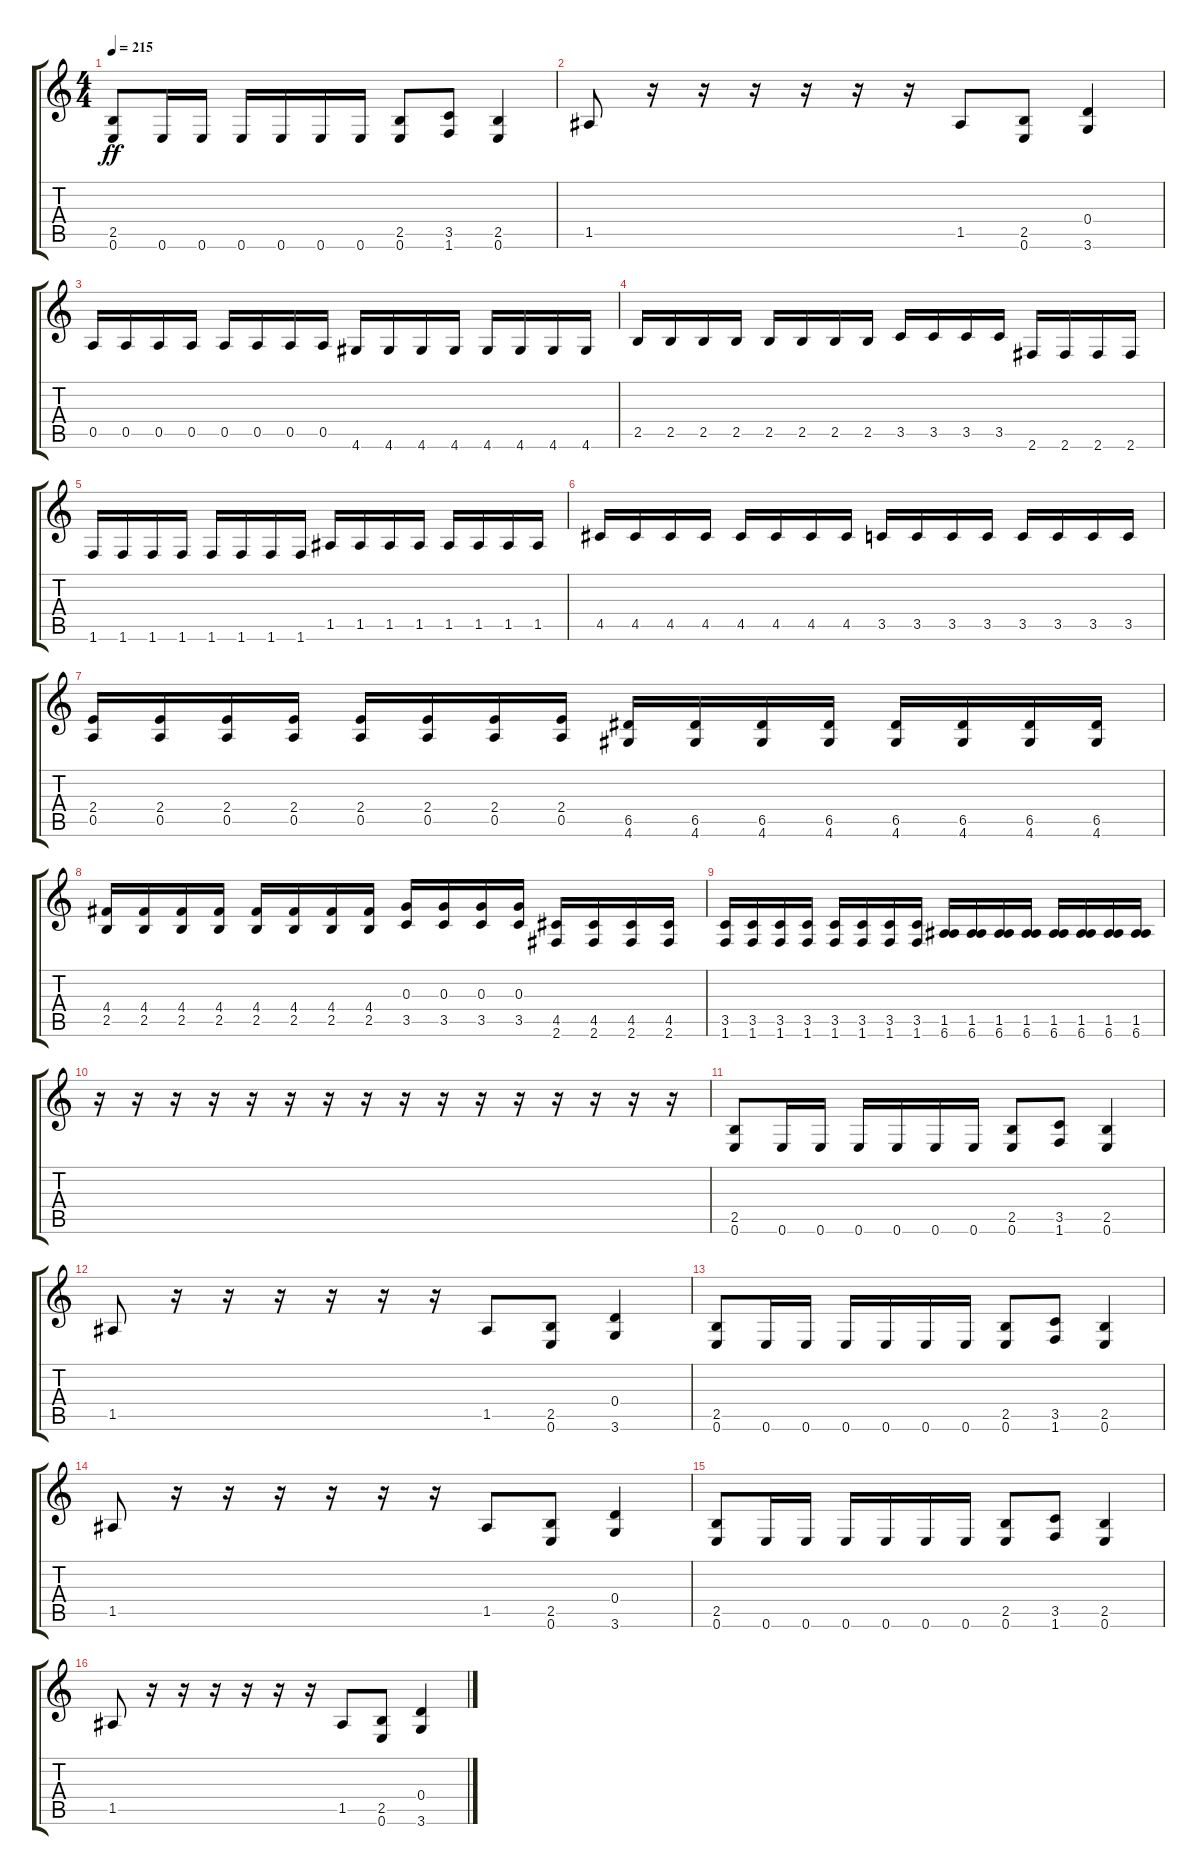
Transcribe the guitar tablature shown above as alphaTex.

\track "" {instrument distortionguitar}
\staff {score tabs}
\tuning (E4 B3 G3 D3 A2 E2) {hide}
\ts (4 4)
\tempo 215
\clef g2
\ks c
(2.5 0.6).8{dy ff} 0.6.16 0.6.16 0.6.16 0.6.16 0.6.16 0.6.16 (2.5 0.6).8 (3.5 1.6).8 (2.5 0.6).4 |
1.5.8 r.16 r.16 r.16 r.16 r.16 r.16 1.5.8 (2.5 0.6).8 (0.4 3.6).4 |
0.5.16 0.5.16 0.5.16 0.5.16 0.5.16 0.5.16 0.5.16 0.5.16 4.6.16 4.6.16 4.6.16 4.6.16 4.6.16 4.6.16 4.6.16 4.6.16 |
2.5.16 2.5.16 2.5.16 2.5.16 2.5.16 2.5.16 2.5.16 2.5.16 3.5.16 3.5.16 3.5.16 3.5.16 2.6.16 2.6.16 2.6.16 2.6.16 |
1.6.16 1.6.16 1.6.16 1.6.16 1.6.16 1.6.16 1.6.16 1.6.16 1.5.16 1.5.16 1.5.16 1.5.16 1.5.16 1.5.16 1.5.16 1.5.16 |
4.5.16 4.5.16 4.5.16 4.5.16 4.5.16 4.5.16 4.5.16 4.5.16 3.5.16 3.5.16 3.5.16 3.5.16 3.5.16 3.5.16 3.5.16 3.5.16 |
(2.4 0.5).16 (2.4 0.5).16 (2.4 0.5).16 (2.4 0.5).16 (2.4 0.5).16 (2.4 0.5).16 (2.4 0.5).16 (2.4 0.5).16 (6.5 4.6).16 (6.5 4.6).16 (6.5 4.6).16 (6.5 4.6).16 (6.5 4.6).16 (6.5 4.6).16 (6.5 4.6).16 (6.5 4.6).16 |
(4.4 2.5).16 (4.4 2.5).16 (4.4 2.5).16 (4.4 2.5).16 (4.4 2.5).16 (4.4 2.5).16 (4.4 2.5).16 (4.4 2.5).16 (0.3 3.5).16 (0.3 3.5).16 (0.3 3.5).16 (0.3 3.5).16 (4.5 2.6).16 (4.5 2.6).16 (4.5 2.6).16 (4.5 2.6).16 |
(3.5 1.6).16 (3.5 1.6).16 (3.5 1.6).16 (3.5 1.6).16 (3.5 1.6).16 (3.5 1.6).16 (3.5 1.6).16 (3.5 1.6).16 (1.5 6.6).16 (1.5 6.6).16 (1.5 6.6).16 (1.5 6.6).16 (1.5 6.6).16 (1.5 6.6).16 (1.5 6.6).16 (1.5 6.6).16 |
r.16 r.16 r.16 r.16 r.16 r.16 r.16 r.16 r.16 r.16 r.16 r.16 r.16 r.16 r.16 r.16 |
(2.5 0.6).8 0.6.16 0.6.16 0.6.16 0.6.16 0.6.16 0.6.16 (2.5 0.6).8 (3.5 1.6).8 (2.5 0.6).4 |
1.5.8 r.16 r.16 r.16 r.16 r.16 r.16 1.5.8 (2.5 0.6).8 (0.4 3.6).4 |
(2.5 0.6).8 0.6.16 0.6.16 0.6.16 0.6.16 0.6.16 0.6.16 (2.5 0.6).8 (3.5 1.6).8 (2.5 0.6).4 |
1.5.8 r.16 r.16 r.16 r.16 r.16 r.16 1.5.8 (2.5 0.6).8 (0.4 3.6).4 |
(2.5 0.6).8 0.6.16 0.6.16 0.6.16 0.6.16 0.6.16 0.6.16 (2.5 0.6).8 (3.5 1.6).8 (2.5 0.6).4 |
1.5.8 r.16 r.16 r.16 r.16 r.16 r.16 1.5.8 (2.5 0.6).8 (0.4 3.6).4
